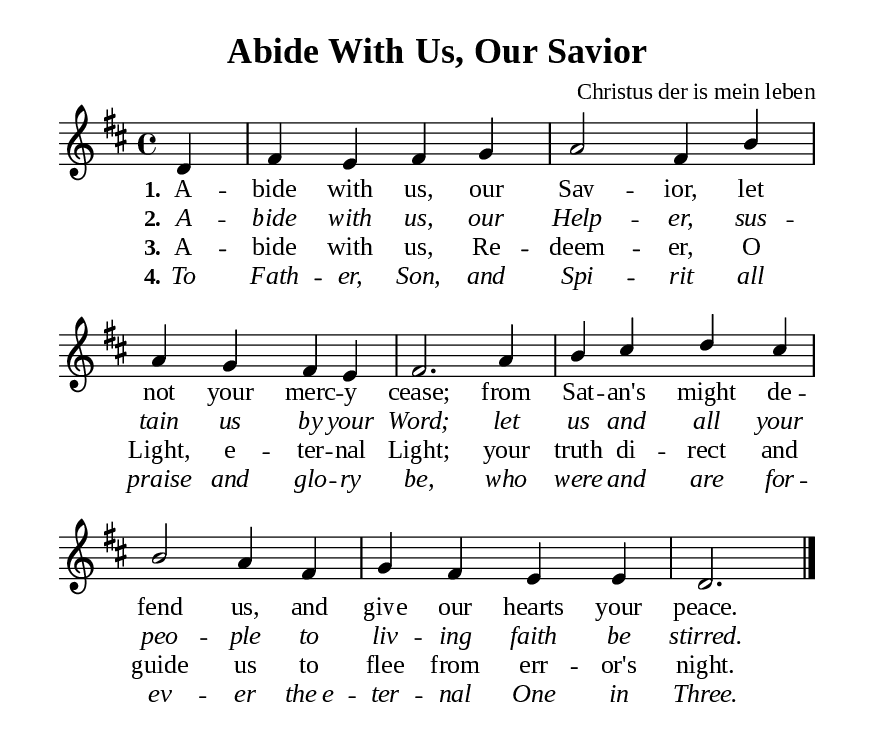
\version "2.18.2"

\header {
  title = "Abide With Us, Our Savior"
  composer = "Christus der is mein leben"
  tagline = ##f
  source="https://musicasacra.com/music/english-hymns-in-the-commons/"
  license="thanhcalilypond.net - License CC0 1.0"
}

global= {
  \key d \major
  \time 4/4
  \override Score.BarNumber.break-visibility = ##(#f #f #f)
  \override Lyrics.LyricSpace.minimum-distance = #3.0
}

\paper {
  #(set-paper-size "a5")
  top-margin = 10\mm
  bottom-marign = 10\mm
  left-margin = 10\mm
  right-margin = 10\mm
  indent = #0
  #(define fonts
	 (make-pango-font-tree "Liberation Serif"
	 		       "Liberation Serif"
			       "Liberation Serif"
			       (/ 20 20)))
  system-system-spacing = #'((basic-distance . 3) (padding . 3))
}

printItalic = \with {
  \override LyricText.font-shape = #'italic
}

% Verse music
musicVerseSoprano = \relative c' {
                    \partial 4 d4 |
  %{	01	%} fis e fis g |
  %{	02	%} a2 fis4 b |
  %{	03	%} a g fis e |
  %{	04	%} fis2. a4 |
  %{	05	%} b cis d cis |
  %{	06	%} b2 a4 fis |
  %{	07	%} g fis e e |
                    d2. \bar "|."
}

% Verse lyrics
verseOne = \lyricmode {
  \set stanza = #"1."
  A -- bide with us, our Sav -- ior, let not your merc -- y cease;
  from Sat -- an's might de -- fend us, and give our hearts your peace.
}

verseTwo = \lyricmode {
  \set stanza = #"2."
  A -- bide with us, our Help -- er, sus -- tain us by your Word;
  let us and all your peo -- ple to liv -- ing faith be stirred.
}

verseThree = \lyricmode {
  \set stanza = #"3."
  A -- bide with us, Re -- deem -- er, O Light, e -- ter -- nal Light;
  your truth di -- rect and guide us to flee from err -- or's night.
}

verseFour = \lyricmode {
  \set stanza = #"4."
  To Fath -- er, Son, and Spi -- rit all praise and glo -- ry be,
  who were and are for -- ev -- er the_e -- ter -- nal One in Three.
}

% Layout
\score {
    \new ChoirStaff <<
      \new Staff <<
        \clef "treble"
        \new Voice = "sopranos" { \global \stemUp \slurUp \musicVerseSoprano }
      >>
      \new Lyrics \lyricsto sopranos \verseOne
      \new Lyrics \printItalic \lyricsto sopranos \verseTwo
      \new Lyrics \lyricsto sopranos \verseThree
      \new Lyrics \printItalic \lyricsto sopranos \verseFour
    >>
}
